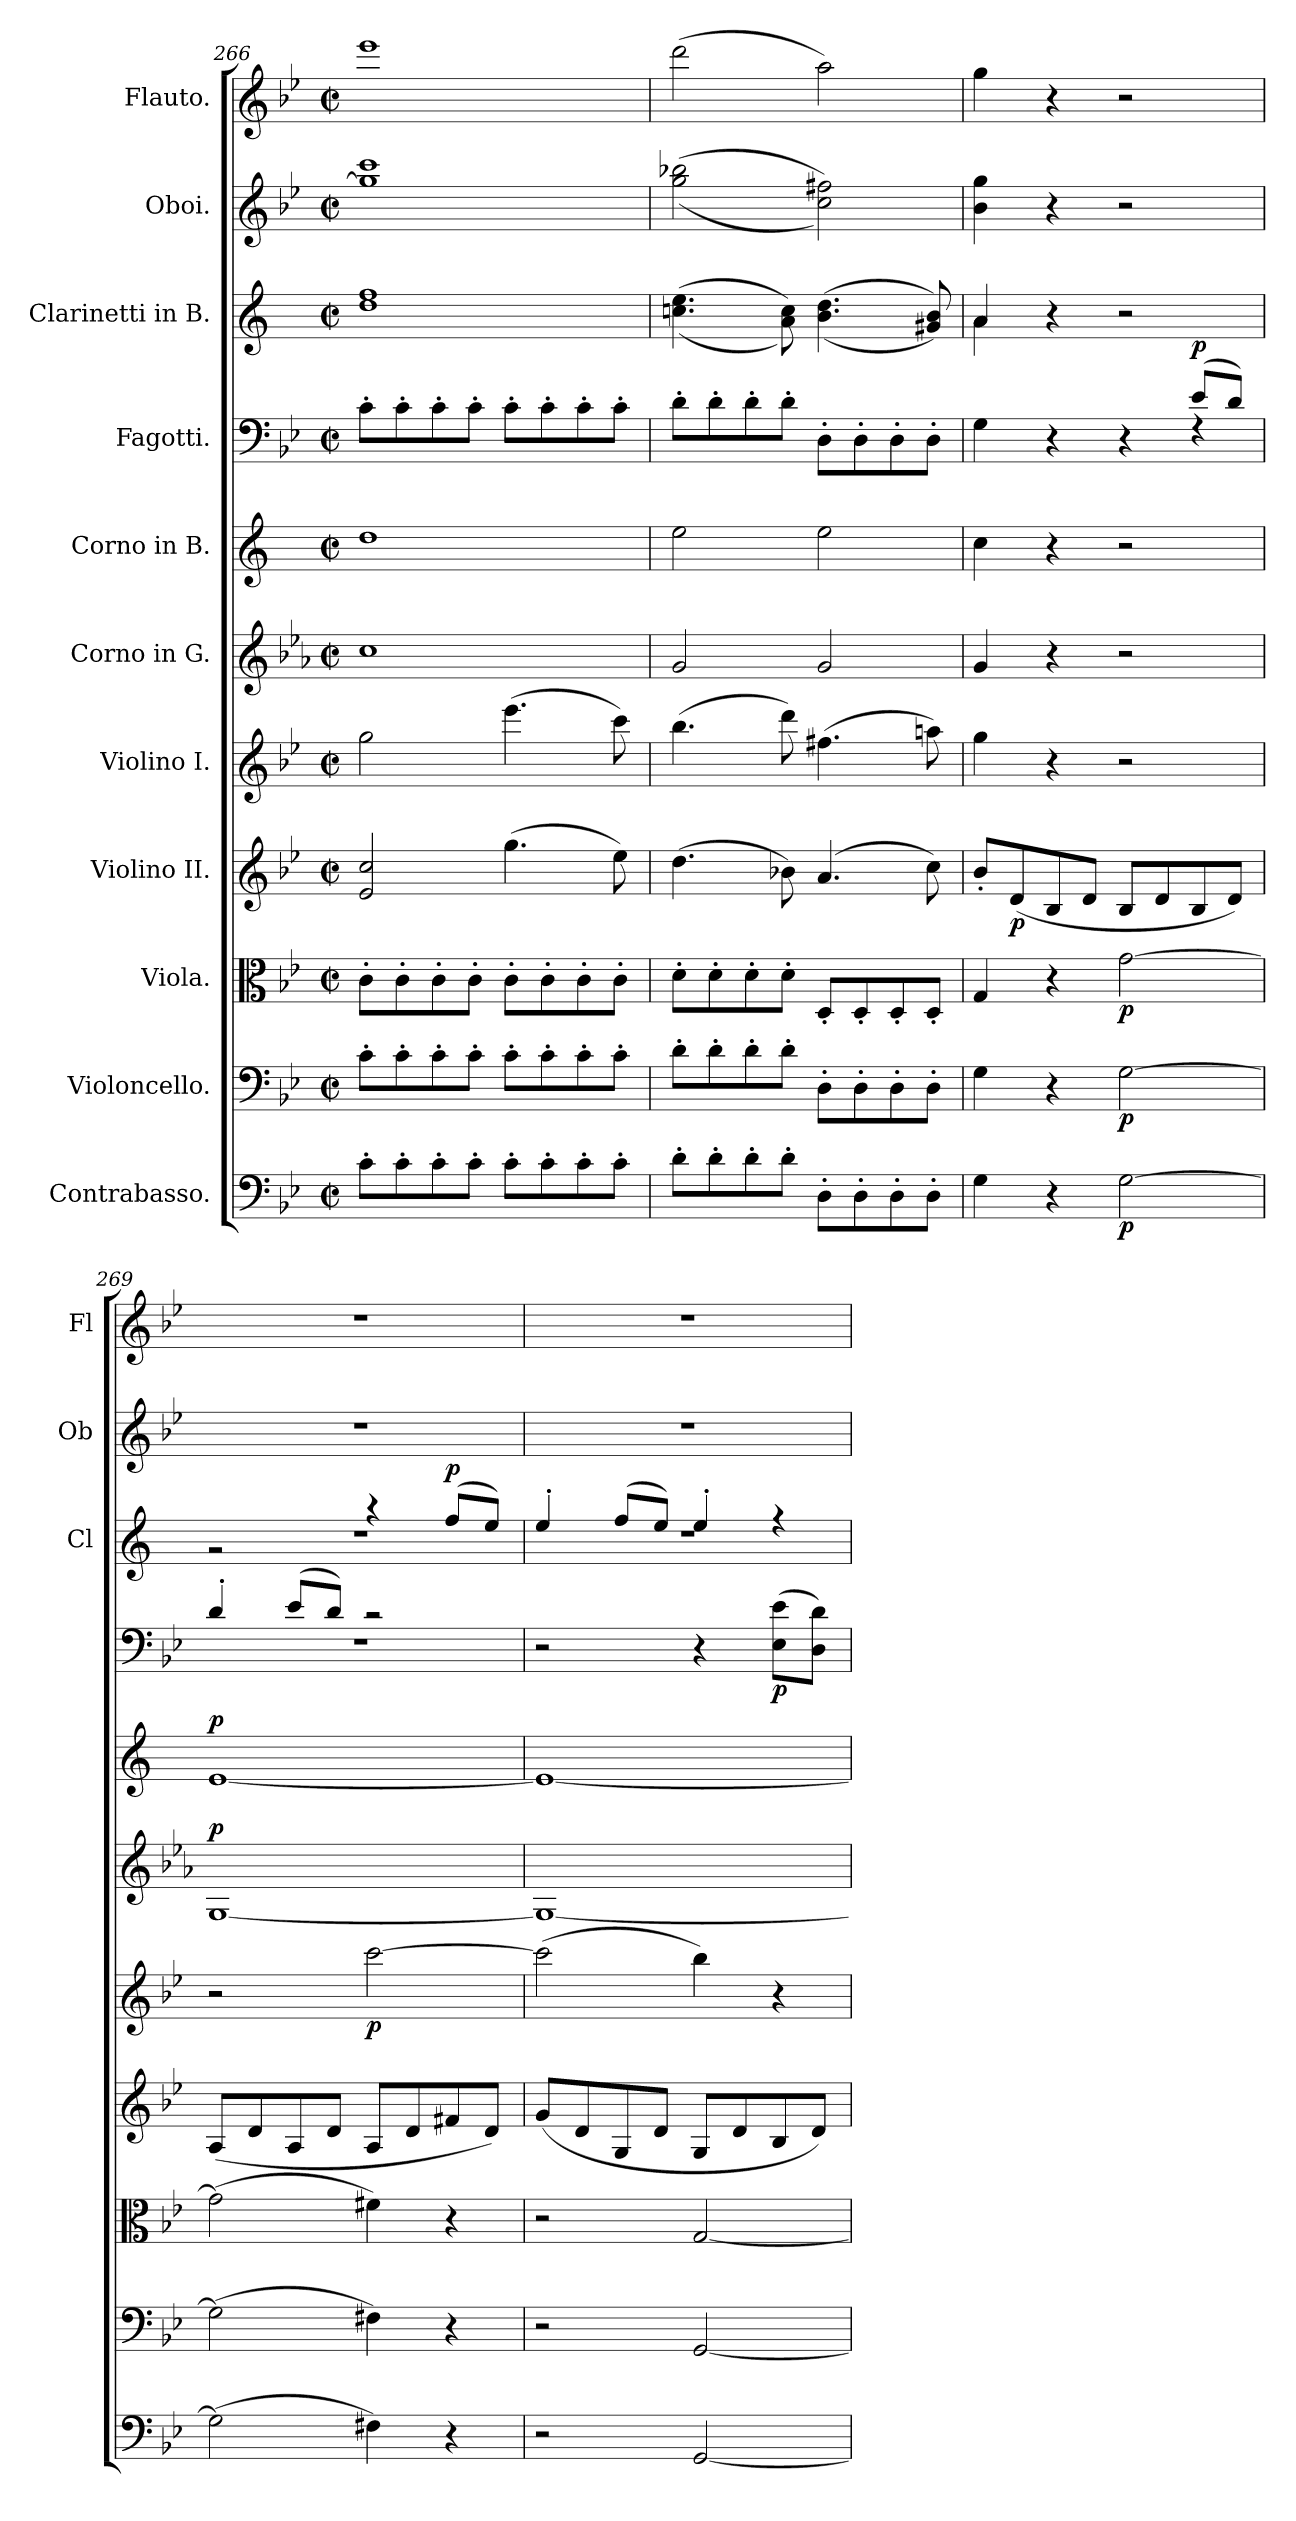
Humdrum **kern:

**kern	**dynam	**kern	**dynam	**kern	**dynam	**kern	**dynam	**kern	**dynam	**kern	**text	**text	**dynam	**kern	**text	**dynam	**kern	**dynam	**kern	**dynam	**kern	**kern
*part11	*part11	*part10	*part10	*part9	*part9	*part8	*part8	*part7	*part7	*part6	*part6	*part6	*part6	*part5	*part5	*part5	*part4	*part4	*part3	*part3	*part2	*part1
*staff11	*staff11	*staff10	*staff10	*staff9	*staff9	*staff8	*staff8	*staff7	*staff7	*staff6	*staff6	*staff6	*staff6	*staff5	*staff5	*staff5	*staff4	*staff4	*staff3	*staff3	*staff2	*staff1
*I"Contrabasso.	*	*I"Violoncello.	*	*I"Viola.	*	*I"Violino II.	*	*I"Violino I.	*	*I"Corno in G.	*	*	*	*I"Corno in B.	*	*	*I"Fagotti.	*	*I"Clarinetti in B.	*	*I"Oboi.	*I"Flauto.
*	*	*	*	*	*	*	*	*	*	*	*	*	*	*	*	*	*	*	*I'Cl	*	*I'Ob	*I'Fl
*clefF4	*	*clefF4	*	*clefC3	*	*clefG2	*	*clefG2	*	*clefG2	*	*	*	*clefG2	*	*	*clefF4	*	*clefG2	*	*clefG2	*clefG2
*ITrd7c12	*	*	*	*	*	*	*	*	*	*ITrd3c5	*	*	*	*ITrd1c2	*	*	*	*	*ITrd1c2	*	*	*
*k[b-e-]	*	*k[b-e-]	*	*k[b-e-]	*	*k[b-e-]	*	*k[b-e-]	*	*k[b-e-]	*	*	*	*k[b-e-]	*	*	*k[b-e-]	*	*k[b-e-]	*	*k[b-e-]	*k[b-e-]
*M2/2	*	*M2/2	*	*M2/2	*	*M2/2	*	*M2/2	*	*M2/2	*	*	*	*M2/2	*	*	*M2/2	*	*M2/2	*	*M2/2	*M2/2
*met(c|)	*	*met(c|)	*	*met(c|)	*	*met(c|)	*	*met(c|)	*	*met(c|)	*	*	*	*met(c|)	*	*	*met(c|)	*	*met(c|)	*	*met(c|)	*met(c|)
=266	=266	=266	=266	=266	=266	=266	=266	=266	=266	=266	=266	=266	=266	=266	=266	=266	=266	=266	=266	=266	=266	=266
!	!	!	!	!	!	!	!	!	!	!	!	!	!	!	!LO:LY:b	!	!	!	!	!	!	!
8C'\L	.	8c'\L	.	8c'\L	.	2e-/ 2cc/	.	2gg\	.	1g	.	.	.	1cc	.	.	8c'\L	.	1cc 1ee-	.	1gg] 1ccc	1eee-
8C'\	.	8c'\	.	8c'\	.	.	.	.	.	.	.	.	.	.	.	.	8c'\	.	.	.	.	.
8C'\	.	8c'\	.	8c'\	.	.	.	.	.	.	.	.	.	.	.	.	8c'\	.	.	.	.	.
8C'\J	.	8c'\J	.	8c'\J	.	.	.	.	.	.	.	.	.	.	.	.	8c'\J	.	.	.	.	.
8C'\L	.	8c'\L	.	8c'\L	.	(>4.gg\	.	(>4.eee-\	.	.	.	.	.	.	.	.	8c'\L	.	.	.	.	.
8C'\	.	8c'\	.	8c'\	.	.	.	.	.	.	.	.	.	.	.	.	8c'\	.	.	.	.	.
8C'\	.	8c'\	.	8c'\	.	.	.	.	.	.	.	.	.	.	.	.	8c'\	.	.	.	.	.
8C'\J	.	8c'\J	.	8c'\J	.	8ee-\)	.	8ccc\)	.	.	.	.	.	.	.	.	8c'\J	.	.	.	.	.
!!LO:PB:g=z
=267	=267	=267	=267	=267	=267	=267	=267	=267	=267	=267	=267	=267	=267	=267	=267	=267	=267	=267	=267	=267	=267	=267
8D'\L	.	8d'\L	.	8d'\L	.	(>4.dd\	.	(>4.bb-\	.	2d/	.	.	.	2dd\	.	.	8d'\L	.	(>(<4.b-X\ 4.dd\	.	(>(<2gg\ 2bb-X\	(>2ddd\
8D'\	.	8d'\	.	8d'\	.	.	.	.	.	.	.	.	.	.	.	.	8d'\	.	.	.	.	.
8D'\	.	8d'\	.	8d'\	.	.	.	.	.	.	.	.	.	.	.	.	8d'\	.	.	.	.	.
8D'\J	.	8d'\J	.	8d'\J	.	8b-X\)	.	8ddd\)	.	.	.	.	.	.	.	.	8d'\J	.	8g\ 8b-\))	.	.	.
8DD'\L	.	8D'\L	.	8D'/L	.	(>4.a/	.	(>4.ff#X\	.	2d/	.	.	.	2dd\	.	.	8D'\L	.	(>(<4.a\ 4.cc\	.	2cc\ 2ff#X\))	2aa\)
8DD'\	.	8D'\	.	8D'/	.	.	.	.	.	.	.	.	.	.	.	.	8D'\	.	.	.	.	.
8DD'\	.	8D'\	.	8D'/	.	.	.	.	.	.	.	.	.	.	.	.	8D'\	.	.	.	.	.
8DD'\J	.	8D'\J	.	8D'/J	.	8cc\)	.	8aan\)	.	.	.	.	.	.	.	.	8D'\J	.	8f#X/ 8a/))	.	.	.
=268	=268	=268	=268	=268	=268	=268	=268	=268	=268	=268	=268	=268	=268	=268	=268	=268	=268	=268	=268	=268	=268	=268
*	*	*	*	*	*	*	*	*	*	*	*	*	*	*	*	*	*^	*	*^	*	*	*
4GG\	.	4G\	.	4G/	.	8b-'/L	.	4gg\	.	4d/	.	.	.	4b-\	.	.	4G\	2.ryy	.	4g/	4g\	.	4b-\ 4gg\	4gg\
!	!	!	!	!	!	!	!LO:DY:b	!	!	!	!	!	!	!	!	!	!	!	!	!	!	!	!	!
.	.	.	.	.	.	(<8d/	p	.	.	.	.	.	.	.	.	.	.	.	.	.	.	.	.	.
4r	.	4r	.	4r	.	8B-/	.	4r	.	4r	.	.	.	4r	.	.	4r	.	.	4r	2.ryy	.	4r	4r
.	.	.	.	.	.	8d/J	.	.	.	.	.	.	.	.	.	.	.	.	.	.	.	.	.	.
!	!LO:DY:b	!	!LO:DY:b	!	!LO:DY:b	!	!	!	!	!	!	!	!	!	!	!	!	!	!	!	!	!	!	!
[2GG\	p	[2G\	p	[2g\	p	8B-/L	.	2r	.	2r	.	.	.	2r	.	.	4r	.	.	2r	.	.	2r	2r
.	.	.	.	.	.	8d/	.	.	.	.	.	.	.	.	.	.	.	.	.	.	.	.	.	.
!	!	!	!	!	!	!	!	!	!	!	!	!	!	!	!	!	!	!	!LO:DY:a	!	!	!	!	!
.	.	.	.	.	.	8B-/	.	.	.	.	.	.	.	.	.	.	(>8e-/L	4rF	p	.	.	.	.	.
.	.	.	.	.	.	8d/J)	.	.	.	.	.	.	.	.	.	.	8d/J)	.	.	.	.	.	.	.
=269	=269	=269	=269	=269	=269	=269	=269	=269	=269	=269	=269	=269	=269	=269	=269	=269	=269	=269	=269	=269	=269	=269	=269	=269
!	!	!	!	!	!	!	!	!	!	!	!LO:LY:b	!LO:LY:b	!LO:DY:b	!	!	!LO:DY:b	!	!	!	!	!	!	!	!
(>2GG\]	.	(>2G\]	.	(>2g\]	.	(<8A/L	.	2r	.	[1D	.	.	p	[1d	.	p	4d'/	1rF	.	2rg	1rdd	.	1r	1r
.	.	.	.	.	.	8d/	.	.	.	.	.	.	.	.	.	.	.	.	.	.	.	.	.	.
.	.	.	.	.	.	8A/	.	.	.	.	.	.	.	.	.	.	(>8e-/L	.	.	.	.	.	.	.
.	.	.	.	.	.	8d/J	.	.	.	.	.	.	.	.	.	.	8d/J)	.	.	.	.	.	.	.
!	!	!	!	!	!	!	!	!	!LO:DY:b	!	!	!	!	!	!	!	!	!	!	!	!	!	!	!
4FF#X\)	.	4F#X\)	.	4f#X\)	.	8A/L	.	[2ccc\	p	.	.	.	.	.	.	.	2r	.	.	4r	.	.	.	.
.	.	.	.	.	.	8d/	.	.	.	.	.	.	.	.	.	.	.	.	.	.	.	.	.	.
!	!	!	!	!	!	!	!	!	!	!	!	!	!	!	!	!	!	!	!	!	!	!LO:DY:a	!	!
4r	.	4r	.	4r	.	8f#X/	.	.	.	.	.	.	.	.	.	.	.	.	.	(>8ee-/L	.	p	.	.
.	.	.	.	.	.	8d/J)	.	.	.	.	.	.	.	.	.	.	.	.	.	8dd/J)	.	.	.	.
*	*	*	*	*	*	*	*	*	*	*	*	*	*	*	*	*	*v	*v	*	*	*	*	*	*
=270	=270	=270	=270	=270	=270	=270	=270	=270	=270	=270	=270	=270	=270	=270	=270	=270	=270	=270	=270	=270	=270	=270	=270
2r	.	2r	.	2r	.	(<8g/L	.	(>2ccc\]	.	1D_	.	.	.	1d_	.	.	2r	.	4dd'/	1rdd	.	1r	1r
.	.	.	.	.	.	8d/	.	.	.	.	.	.	.	.	.	.	.	.	.	.	.	.	.
.	.	.	.	.	.	8G/	.	.	.	.	.	.	.	.	.	.	.	.	(>8ee-/L	.	.	.	.
.	.	.	.	.	.	8d/J	.	.	.	.	.	.	.	.	.	.	.	.	8dd/J)	.	.	.	.
[2GGG/	.	[2GG/	.	[2G/	.	8G/L	.	4bb-\)	.	.	.	.	.	.	.	.	4r	.	4dd'/	.	.	.	.
.	.	.	.	.	.	8d/	.	.	.	.	.	.	.	.	.	.	.	.	.	.	.	.	.
!	!	!	!	!	!	!	!	!	!	!	!	!	!	!	!	!	!	!LO:DY:b	!	!	!	!	!
.	.	.	.	.	.	8B-/	.	4r	.	.	.	.	.	.	.	.	(>8E-\ 8e-\L	p	4r	.	.	.	.
.	.	.	.	.	.	8d/J)	.	.	.	.	.	.	.	.	.	.	8D\ 8d\J)	.	.	.	.	.	.
*	*	*	*	*	*	*	*	*	*	*	*	*	*	*	*	*	*	*	*v	*v	*	*	*
=	=	=	=	=	=	=	=	=	=	=	=	=	=	=	=	=	=	=	=	=	=	=
*-	*-	*-	*-	*-	*-	*-	*-	*-	*-	*-	*-	*-	*-	*-	*-	*-	*-	*-	*-	*-	*-	*-
